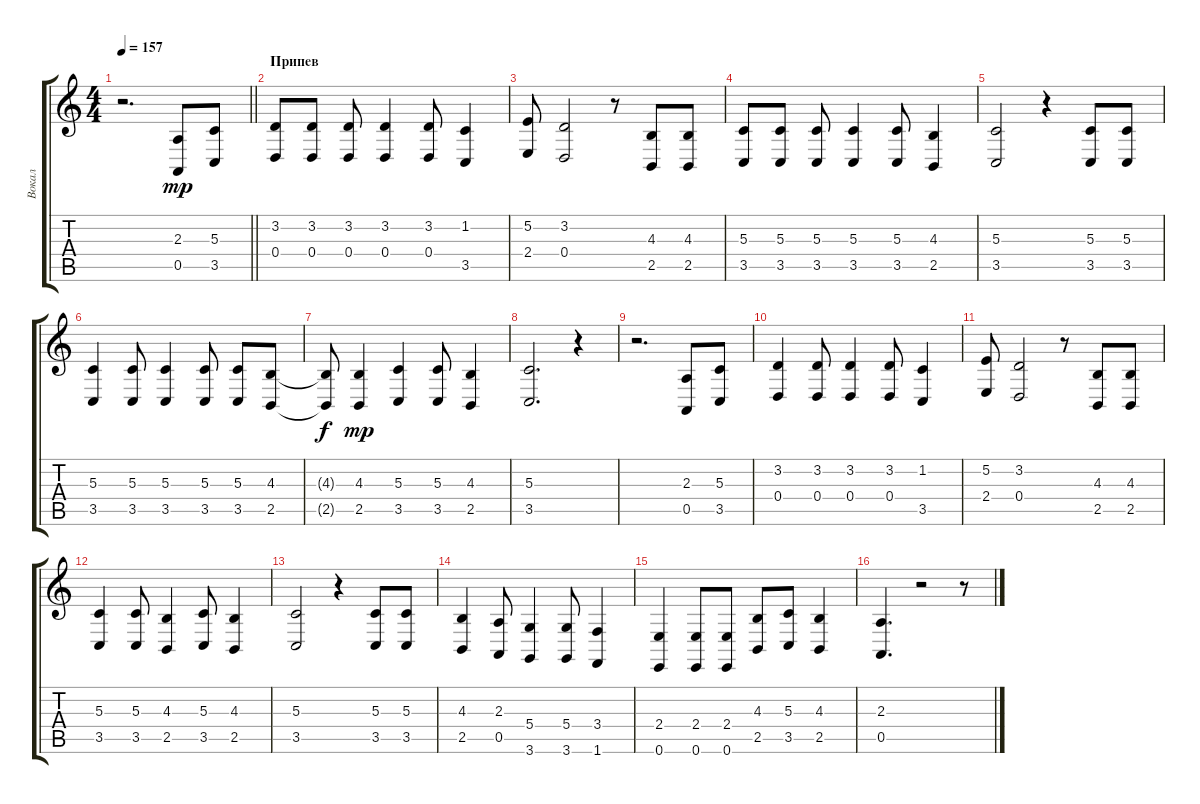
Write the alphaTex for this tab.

\track ("Вокал" "Вокал") {instrument tenorsax}
\staff {score tabs}
\tuning (E4 B3 G3 D3 A2 E2) {hide}
\ts (4 4)
\tempo 157
\clef g2
\barLineRight lightlight
\ks c
r.2{d dy mp} (2.3 0.5).8 (5.3 3.5).8 |
\section ("" "Припев")
(3.2 0.4).8 (3.2 0.4).8 (3.2 0.4).8 (3.2 0.4).4 (3.2 0.4).8 (1.2 3.5).4 |
(5.2 2.4).8 (3.2 0.4).2 r.8 (4.3 2.5).8 (4.3 2.5).8 |
(5.3 3.5).8 (5.3 3.5).8 (5.3 3.5).8 (5.3 3.5).4 (5.3 3.5).8 (4.3 2.5).4 |
(5.3 3.5).2 r.4 (5.3 3.5).8 (5.3 3.5).8 |
(5.3 3.5).4 (5.3 3.5).8 (5.3 3.5).4 (5.3 3.5).8 (5.3 3.5).8 (4.3 2.5).8 |
(4.3{t} 2.5{t}).8{dy f} (4.3 2.5).4{dy mp} (5.3 3.5).4 (5.3 3.5).8 (4.3 2.5).4 |
(5.3 3.5).2{d} r.4 |
r.2{d} (2.3 0.5).8 (5.3 3.5).8 |
(3.2 0.4).4 (3.2 0.4).8 (3.2 0.4).4 (3.2 0.4).8 (1.2 3.5).4 |
(5.2 2.4).8 (3.2 0.4).2 r.8 (4.3 2.5).8 (4.3 2.5).8 |
(5.3 3.5).4 (5.3 3.5).8 (4.3 2.5).4 (5.3 3.5).8 (4.3 2.5).4 |
(5.3 3.5).2 r.4 (5.3 3.5).8 (5.3 3.5).8 |
(4.3 2.5).4 (2.3 0.5).8 (5.4 3.6).4 (5.4 3.6).8 (3.4 1.6).4 |
(2.4 0.6).4 (2.4 0.6).8 (2.4 0.6).8 (4.3 2.5).8 (5.3 3.5).8 (4.3 2.5).4 |
(2.3 0.5).4{d} r.2 r.8
